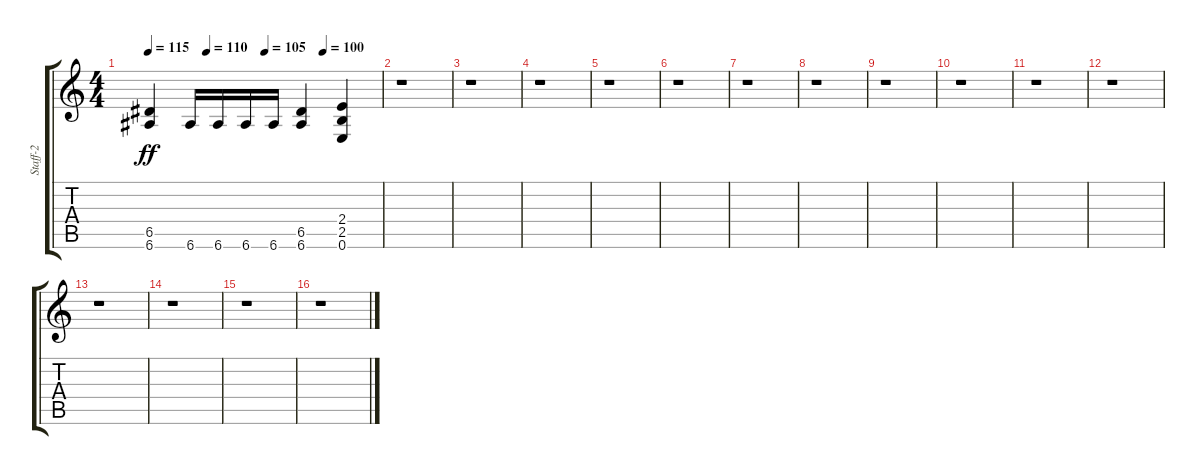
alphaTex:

\track ("Staff-2" "Staff-2") {instrument overdrivenguitar}
\staff {score tabs}
\tuning (E4 B3 G3 D3 A2 E2) {hide}
\ts (4 4)
\tempo 115
\tempo (110 0.25)
\tempo (105 0.5)
\tempo (100 0.75)
\clef g2
\ks c
(6.5 6.6).4{dy ff} 6.6.16 6.6.16 6.6.16 6.6.16 (6.5 6.6).4 (2.4 2.5 0.6).4 |
r.1 |
r.1 |
r.1 |
r.1 |
r.1 |
r.1 |
r.1 |
r.1 |
r.1 |
r.1 |
r.1 |
r.1 |
r.1 |
r.1 |
r.1
